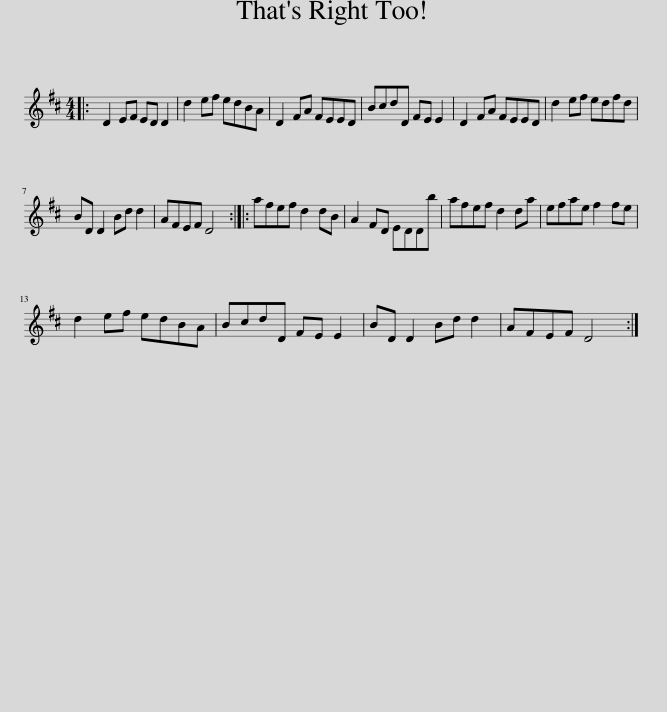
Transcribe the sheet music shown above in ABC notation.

X:1
L:1/8
M:4/4
I:linebreak $
K:D
V:1 treble
V:1
|: D2 EF ED D2 | d2 ef edBA | D2 FA FEED | BcdD FE E2 | D2 FA FEED | %5
 d2 ef edfd |$ BD D2 Bd d2 | AFEF D4 :: afef d2 dB | A2 FD EDDb | %10
 afef d2 da | efae f2 fe |$ d2 ef edBA | BcdD FE E2 | BD D2 Bd d2 | %15
 AFEF D4 :| %16
